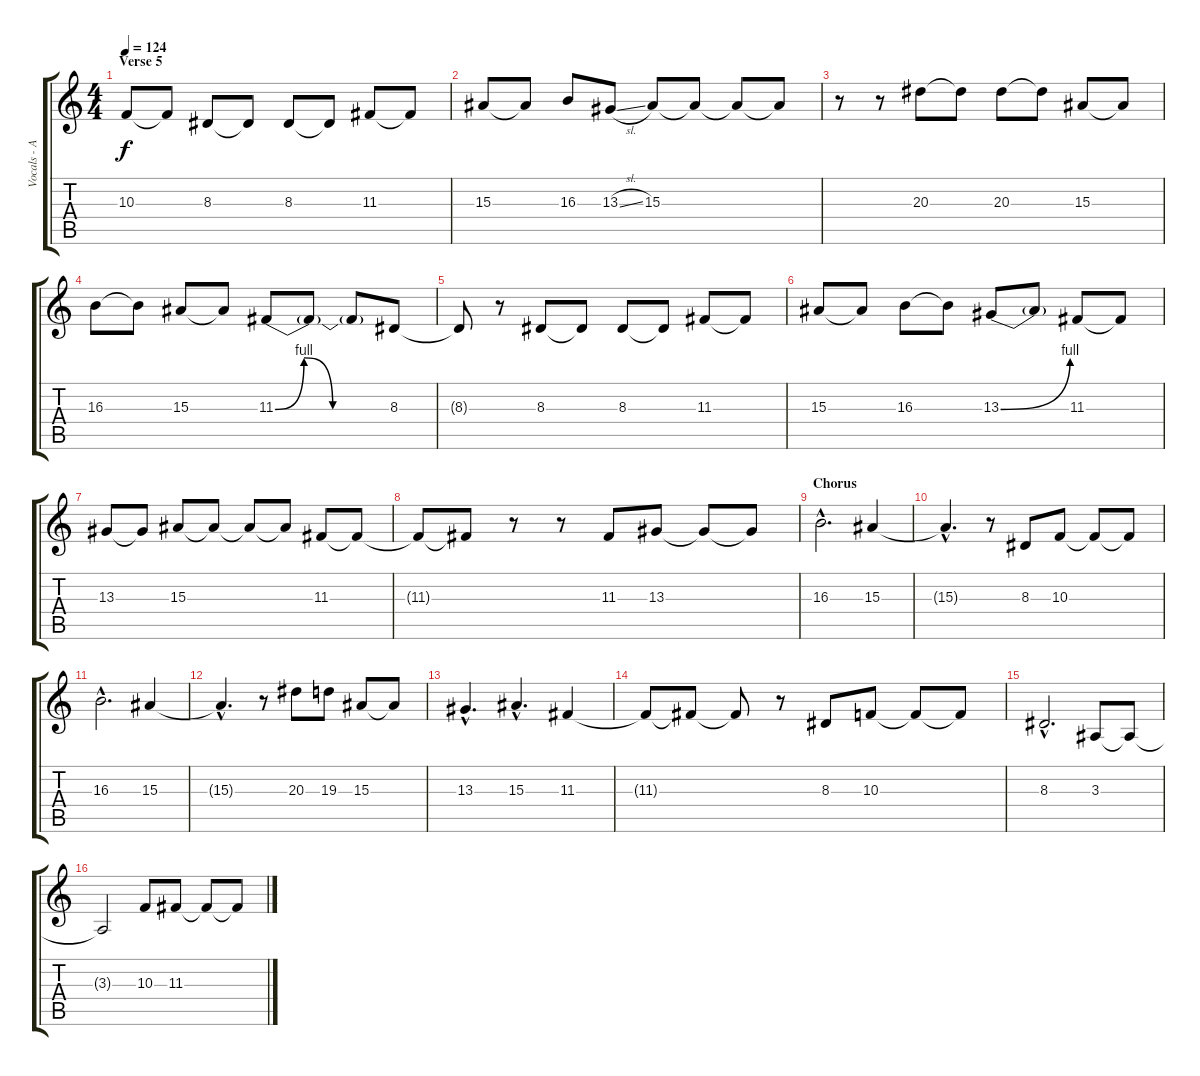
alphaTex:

\track ("Vocals - Amy Lee" "Vocals - A") {instrument flute}
\staff {score tabs}
\tuning (E4 B3 G3 D3 A2 E2) {hide}
\ts (4 4)
\section ("" "Verse 5")
\tempo 124
\clef g2
\ks c
10.3{t}.8{dy f} 10.3{t}.8 8.3.8 8.3{t}.8 8.3.8 8.3{t}.8 11.3.8 11.3{t}.8 |
15.3.8 15.3{t}.8 16.3.8 13.3{sl}.8 15.3.8 15.3{t}.8 15.3{t}.8 15.3{t}.8 |
r.8 r.8 20.3.8 20.3{t}.8 20.3.8 20.3{t}.8 15.3.8 15.3{t}.8 |
16.3.8 16.3{t}.8 15.3.8 15.3{t}.8 11.3{be (custom 0 0 15 4 30 0 45 0 60 0)}.8 11.3{t}.8 11.3{t}.8 8.3.8 |
8.3{t}.8 r.8 8.3.8 8.3{t}.8 8.3.8 8.3{t}.8 11.3.8 11.3{t}.8 |
15.3.8 15.3{t}.8 16.3.8 16.3{t}.8 13.3{be (bend 0 0 60 4)}.8 13.3{t}.8 11.3.8 11.3{t}.8 |
13.3.8 13.3{t}.8 15.3.8 15.3{t}.8 15.3{t}.8 15.3{t}.8 11.3.8 11.3{t}.8 |
11.3{t}.8 11.3{t}.8 r.8 r.8 11.3.8 13.3.8 13.3{t}.8 13.3{t}.8 |
\section ("" "Chorus")
16.3{hac}.2{d} 15.3.4 |
15.3{hac t}.4{d} r.8 8.3.8 10.3.8 10.3{t}.8 10.3{t}.8 |
16.3{hac}.2{d} 15.3.4 |
15.3{hac t}.4{d} r.8 20.3.8 19.3.8 15.3.8 15.3{t}.8 |
13.3{hac}.4{d} 15.3{hac}.4{d} 11.3.4 |
11.3{t}.8 11.3{t}.8 11.3{t}.8 r.8 8.3.8 10.3.8 10.3{t}.8 10.3{t}.8 |
8.3{hac}.2{d} 3.3.8 3.3{t}.8 |
3.3{t}.2 10.3.8 11.3.8 11.3{t}.8 11.3{t}.8
